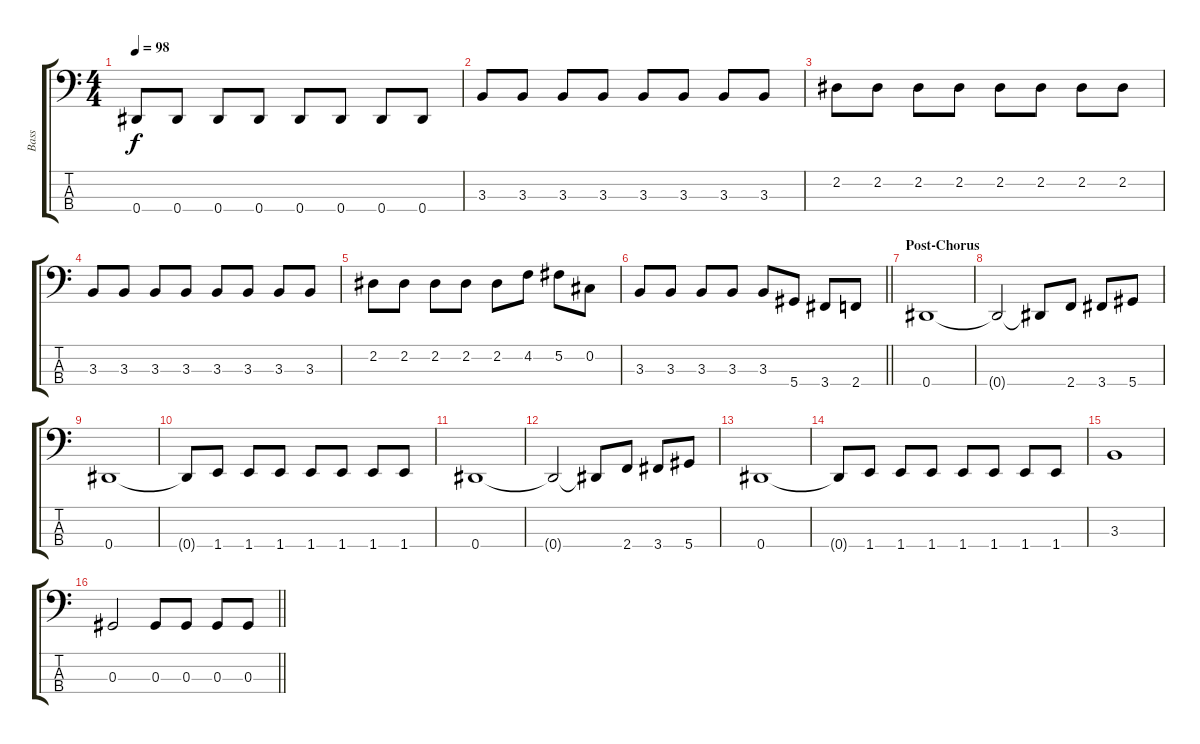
\track ("Bass" "Bass") {instrument electricbassfinger}
\staff {score tabs}
\tuning (Gb2 Db2 Ab1 Eb1) {hide}
\ts (4 4)
\tempo 98
\clef f4
\ks c
0.4.8{dy f} 0.4.8 0.4.8 0.4.8 0.4.8 0.4.8 0.4.8 0.4.8 |
3.3.8 3.3.8 3.3.8 3.3.8 3.3.8 3.3.8 3.3.8 3.3.8 |
2.2.8 2.2.8 2.2.8 2.2.8 2.2.8 2.2.8 2.2.8 2.2.8 |
3.3.8 3.3.8 3.3.8 3.3.8 3.3.8 3.3.8 3.3.8 3.3.8 |
2.2.8 2.2.8 2.2.8 2.2.8 2.2.8 4.2.8 5.2.8 0.2.8 |
\barLineRight lightlight
3.3.8 3.3.8 3.3.8 3.3.8 3.3.8 5.4.8 3.4.8 2.4.8 |
\section ("" "Post-Chorus")
0.4.1 |
0.4{t}.2 0.4{t}.8 2.4.8 3.4.8 5.4.8 |
0.4.1 |
0.4{t}.8 1.4.8 1.4.8 1.4.8 1.4.8 1.4.8 1.4.8 1.4.8 |
0.4.1 |
0.4{t}.2 0.4{t}.8 2.4.8 3.4.8 5.4.8 |
0.4.1 |
0.4{t}.8 1.4.8 1.4.8 1.4.8 1.4.8 1.4.8 1.4.8 1.4.8 |
3.3.1 |
\barLineRight lightlight
0.3.2 0.3.8 0.3.8 0.3.8 0.3.8
